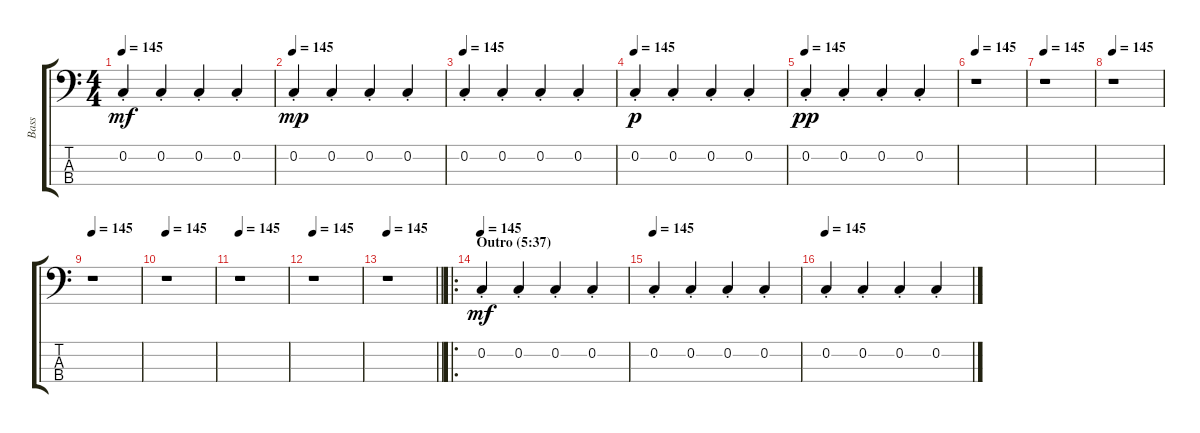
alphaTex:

\track ("Bass" "Bass") {instrument electricbassfinger}
\staff {score tabs}
\tuning (F2 C2 G1 C1) {hide}
\ts (4 4)
\tempo 145
\clef f4
\ks c
0.2{st}.4{dy mf instrument cello} 0.2{st}.4 0.2{st}.4 0.2{st}.4 |
\tempo 145
0.2{st}.4{dy mp instrument cello} 0.2{st}.4 0.2{st}.4 0.2{st}.4 |
\tempo 145
0.2{st}.4{instrument cello} 0.2{st}.4 0.2{st}.4 0.2{st}.4 |
\tempo 145
0.2{st}.4{dy p instrument cello} 0.2{st}.4 0.2{st}.4 0.2{st}.4 |
\tempo 145
0.2{st}.4{dy pp instrument cello} 0.2{st}.4 0.2{st}.4 0.2{st}.4 |
\tempo 145
r.1 |
\tempo 145
r.1 |
\tempo 145
r.1 |
\tempo 145
r.1 |
\tempo 145
r.1 |
\tempo 145
r.1 |
\tempo 145
r.1 |
\tempo 145
\barLineRight lightlight
r.1 |
\ro
\section ("" "Outro (5:37)")
\tempo 145
0.2{st}.4{dy mf instrument cello} 0.2{st}.4 0.2{st}.4 0.2{st}.4 |
\tempo 145
0.2{st}.4{instrument cello} 0.2{st}.4 0.2{st}.4 0.2{st}.4 |
\tempo 145
0.2{st}.4{instrument cello} 0.2{st}.4 0.2{st}.4 0.2{st}.4
